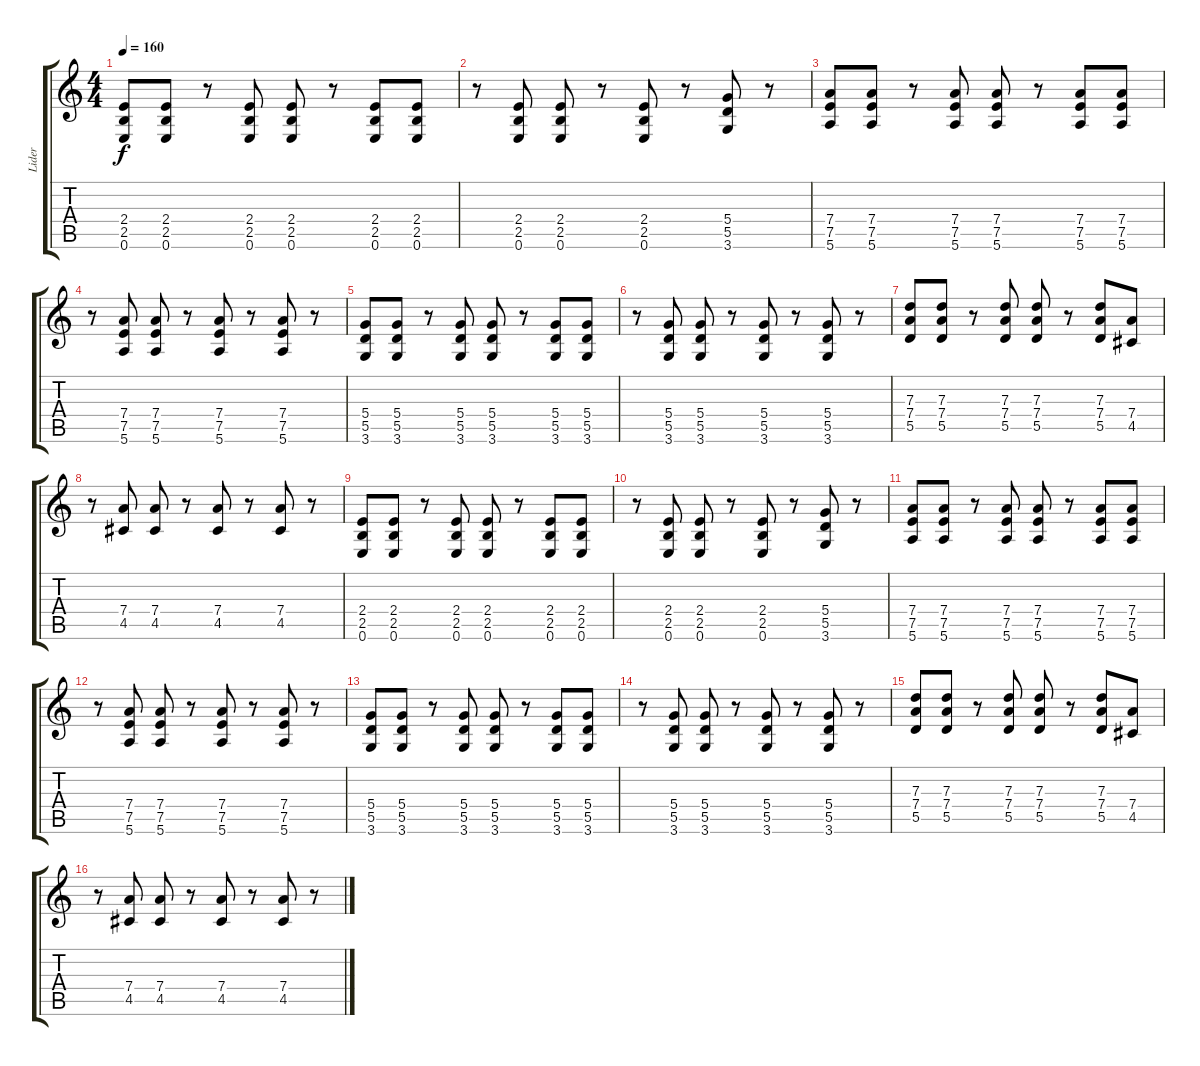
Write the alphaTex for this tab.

\track ("Lider" "Lider") {instrument electricguitarjazz}
\staff {score tabs}
\tuning (E4 B3 G3 D3 A2 E2) {hide}
\ts (4 4)
\tempo 160
\clef g2
\ks c
(2.4 2.5 0.6).8{dy f} (2.4 2.5 0.6).8 r.8 (2.4 2.5 0.6).8 (2.4 2.5 0.6).8 r.8 (2.4 2.5 0.6).8 (2.4 2.5 0.6).8 |
r.8 (2.4 2.5 0.6).8 (2.4 2.5 0.6).8 r.8 (2.4 2.5 0.6).8 r.8 (5.4 5.5 3.6).8 r.8 |
(7.4 7.5 5.6).8 (7.4 7.5 5.6).8 r.8 (7.4 7.5 5.6).8 (7.4 7.5 5.6).8 r.8 (7.4 7.5 5.6).8 (7.4 7.5 5.6).8 |
r.8 (7.4 7.5 5.6).8 (7.4 7.5 5.6).8 r.8 (7.4 7.5 5.6).8 r.8 (7.4 7.5 5.6).8 r.8 |
(5.4 5.5 3.6).8 (5.4 5.5 3.6).8 r.8 (5.4 5.5 3.6).8 (5.4 5.5 3.6).8 r.8 (5.4 5.5 3.6).8 (5.4 5.5 3.6).8 |
r.8 (5.4 5.5 3.6).8 (5.4 5.5 3.6).8 r.8 (5.4 5.5 3.6).8 r.8 (5.4 5.5 3.6).8 r.8 |
(7.3 7.4 5.5).8 (7.3 7.4 5.5).8 r.8 (7.3 7.4 5.5).8 (7.3 7.4 5.5).8 r.8 (7.3 7.4 5.5).8 (7.4 4.5).8 |
r.8 (7.4 4.5).8 (7.4 4.5).8 r.8 (7.4 4.5).8 r.8 (7.4 4.5).8 r.8 |
(2.4 2.5 0.6).8 (2.4 2.5 0.6).8 r.8 (2.4 2.5 0.6).8 (2.4 2.5 0.6).8 r.8 (2.4 2.5 0.6).8 (2.4 2.5 0.6).8 |
r.8 (2.4 2.5 0.6).8 (2.4 2.5 0.6).8 r.8 (2.4 2.5 0.6).8 r.8 (5.4 5.5 3.6).8 r.8 |
(7.4 7.5 5.6).8 (7.4 7.5 5.6).8 r.8 (7.4 7.5 5.6).8 (7.4 7.5 5.6).8 r.8 (7.4 7.5 5.6).8 (7.4 7.5 5.6).8 |
r.8 (7.4 7.5 5.6).8 (7.4 7.5 5.6).8 r.8 (7.4 7.5 5.6).8 r.8 (7.4 7.5 5.6).8 r.8 |
(5.4 5.5 3.6).8 (5.4 5.5 3.6).8 r.8 (5.4 5.5 3.6).8 (5.4 5.5 3.6).8 r.8 (5.4 5.5 3.6).8 (5.4 5.5 3.6).8 |
r.8 (5.4 5.5 3.6).8 (5.4 5.5 3.6).8 r.8 (5.4 5.5 3.6).8 r.8 (5.4 5.5 3.6).8 r.8 |
(7.3 7.4 5.5).8 (7.3 7.4 5.5).8 r.8 (7.3 7.4 5.5).8 (7.3 7.4 5.5).8 r.8 (7.3 7.4 5.5).8 (7.4 4.5).8 |
r.8 (7.4 4.5).8 (7.4 4.5).8 r.8 (7.4 4.5).8 r.8 (7.4 4.5).8 r.8
